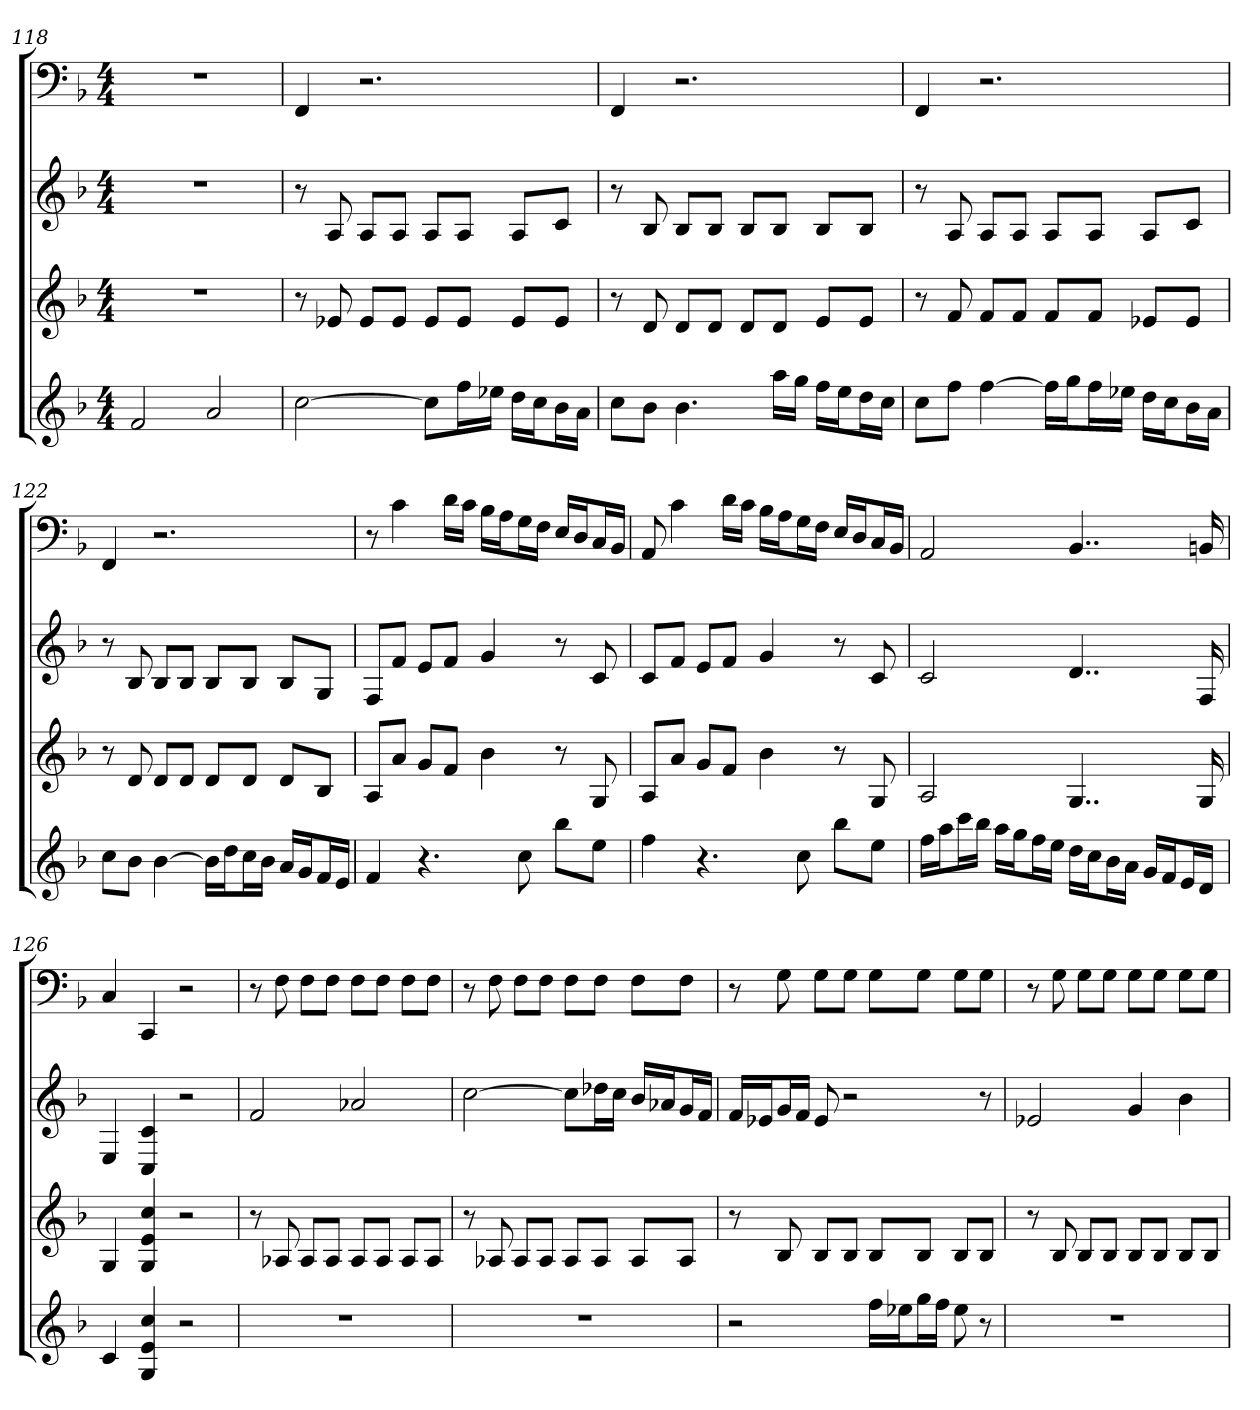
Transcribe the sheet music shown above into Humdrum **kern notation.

**kern	**kern	**kern	**kern
*part4	*part3	*part2	*part1
*staff4	*staff3	*staff2	*staff1
*k[b-]	*k[b-]	*k[b-]	*k[b-]
*F:	*F:	*F:	*F:
*M4/4	*M4/4	*M4/4	*M4/4
=118	=118	=118	=118
2f	1r	1r	1r
2a	.	.	.
=119	=119	=119	=119
[2cc	8r	8r	4FF
.	8e-X	8A	.
.	8e-L	8AL	2.r
.	8e-J	8AJ	.
8ccL]	8e-L	8AL	.
16ffL	8e-J	8AJ	.
16ee-XJJ	.	.	.
16ddLL	8e-L	8AL	.
16ccJ	.	.	.
16b-L	8e-J	8cJ	.
16aJJ	.	.	.
=120	=120	=120	=120
8ccL	8r	8r	4FF
8b-J	8d	8B-	.
4.b-	8dL	8B-L	2.r
.	8dJ	8B-J	.
.	8dL	8B-L	.
16aaLL	8dJ	8B-J	.
16ggJJ	.	.	.
16ffLL	8eL	8B-L	.
16eeJ	.	.	.
16ddL	8eJ	8B-J	.
16ccJJ	.	.	.
=121	=121	=121	=121
8ccL	8r	8r	4FF
8ffJ	8f	8A	.
[4ff	8fL	8AL	2.r
.	8fJ	8AJ	.
16ffLL]	8fL	8AL	.
16ggJ	.	.	.
16ffL	8fJ	8AJ	.
16ee-XJJ	.	.	.
16ddLL	8e-XL	8AL	.
16ccJ	.	.	.
16b-L	8e-J	8cJ	.
16aJJ	.	.	.
=122	=122	=122	=122
8ccL	8r	8r	4FF
8b-J	8d	8B-	.
[4b-	8dL	8B-L	2.r
.	8dJ	8B-J	.
16b-LL]	8dL	8B-L	.
16ddJ	.	.	.
16ccL	8dJ	8B-J	.
16b-JJ	.	.	.
16aLL	8dL	8B-L	.
16gJ	.	.	.
16fL	8B-J	8GJ	.
16eJJ	.	.	.
=123	=123	=123	=123
4f	8AL	8FL	8r
.	8aJ	8fJ	4c
4.r	8gL	8eL	.
.	8fJ	8fJ	16dLL
.	.	.	16cJJ
.	4b-	4g	16B-LL
.	.	.	16AJ
8cc	.	.	16GL
.	.	.	16FJJ
8bb-L	8r	8r	16ELL
.	.	.	16DJ
8eeJ	8G	8c	16CL
.	.	.	16BB-JJ
=124	=124	=124	=124
4ff	8AL	8cL	8AA
.	8aJ	8fJ	4c
4.r	8gL	8eL	.
.	8fJ	8fJ	16dLL
.	.	.	16cJJ
.	4b-	4g	16B-LL
.	.	.	16AJ
8cc	.	.	16GL
.	.	.	16FJJ
8bb-L	8r	8r	16ELL
.	.	.	16DJ
8eeJ	8G	8c	16CL
.	.	.	16BB-JJ
=125	=125	=125	=125
16ffLL	2A	2c	2AA
16aaJ	.	.	.
16cccL	.	.	.
16bb-JJ	.	.	.
16aaLL	.	.	.
16ggJ	.	.	.
16ffL	.	.	.
16eeJJ	.	.	.
16ddLL	4..G	4..d	4..BB-
16ccJ	.	.	.
16b-L	.	.	.
16aJJ	.	.	.
16gLL	.	.	.
16fJ	.	.	.
16eL	.	.	.
16dJJ	16G	16F	16BBn
=126	=126	=126	=126
4c	4G	4E	4C
4G 4e 4cc	4G 4e 4cc	4C 4c	4CC
2r	2r	2r	2r
=127	=127	=127	=127
1r	8r	2f	8r
.	8A-X	.	8F
.	8A-L	.	8FL
.	8A-J	.	8FJ
.	8A-L	2a-X	8FL
.	8A-J	.	8FJ
.	8A-L	.	8FL
.	8A-J	.	8FJ
=128	=128	=128	=128
1r	8r	[2cc	8r
.	8A-X	.	8F
.	8A-L	.	8FL
.	8A-J	.	8FJ
.	8A-L	8ccL]	8FL
.	8A-J	16dd-XL	8FJ
.	.	16ccJJ	.
.	8A-L	16b-LL	8FL
.	.	16a-XJ	.
.	8A-J	16gL	8FJ
.	.	16fJJ	.
=129	=129	=129	=129
2r	8r	16fLL	8r
.	.	16e-XJ	.
.	8B-	16gL	8G
.	.	16fJJ	.
.	8B-L	8e-	8GL
.	8B-J	2r	8GJ
16ffLL	8B-L	.	8GL
16ee-XJ	.	.	.
16ggL	8B-J	.	8GJ
16ffJJ	.	.	.
8ee-	8B-L	.	8GL
8r	8B-J	8r	8GJ
=130	=130	=130	=130
1r	8r	2e-X	8r
.	8B-	.	8G
.	8B-L	.	8GL
.	8B-J	.	8GJ
.	8B-L	4g	8GL
.	8B-J	.	8GJ
.	8B-L	4b-	8GL
.	8B-J	.	8GJ
=	=	=	=
*-	*-	*-	*-
